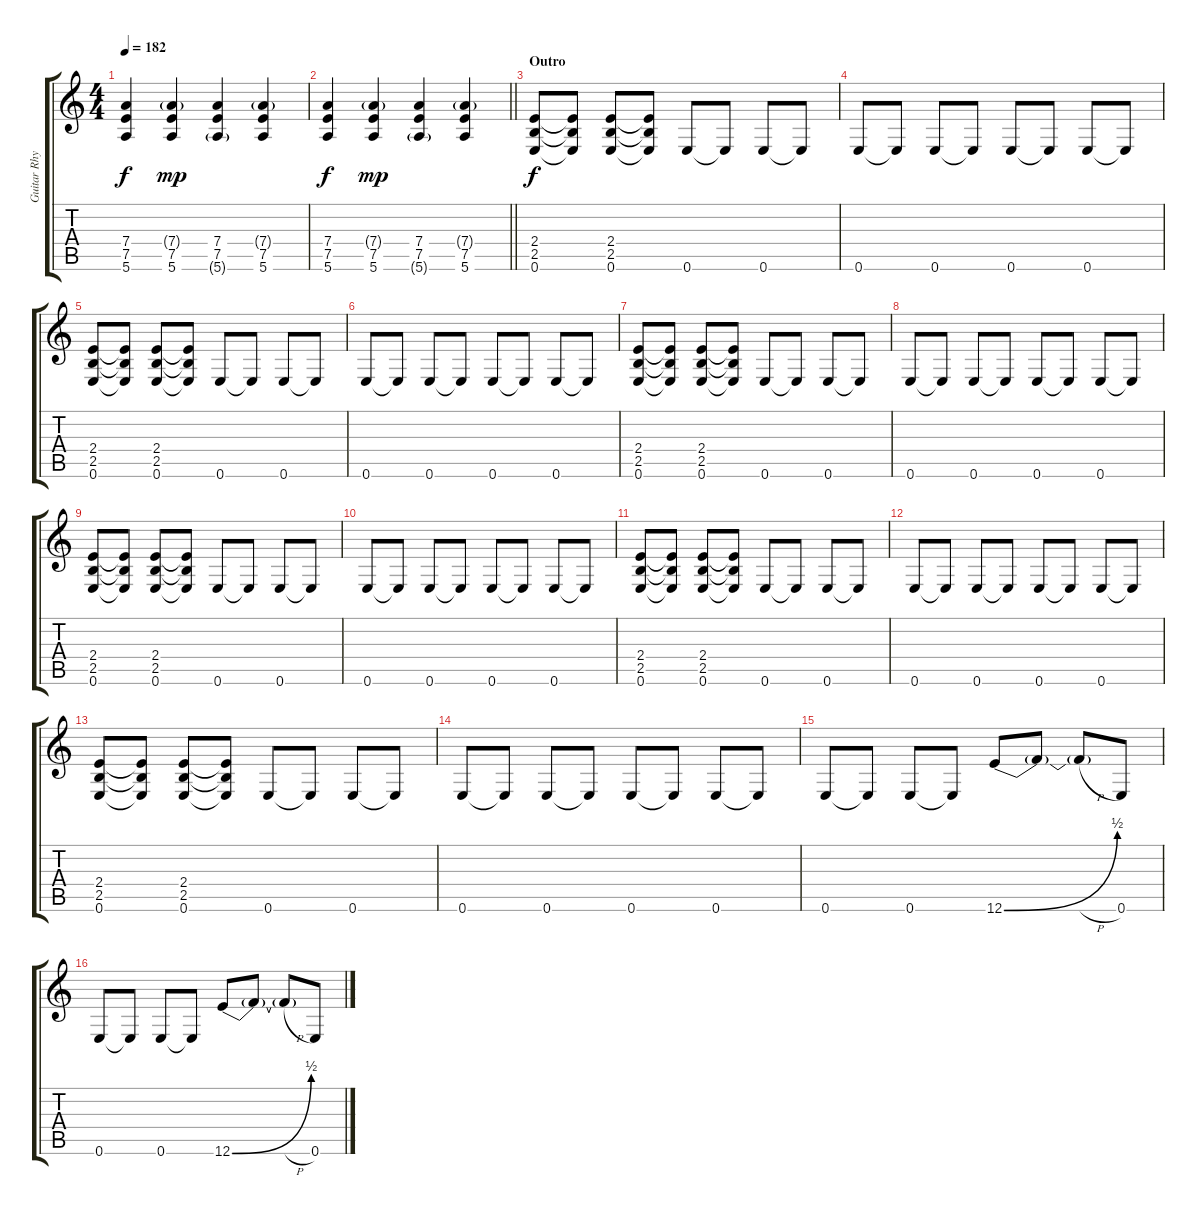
\track ("Guitar Rhythm" "Guitar Rhy") {instrument distortionguitar}
\staff {score tabs}
\tuning (E4 B3 G3 D3 A2 E2) {hide}
\ts (4 4)
\tempo 182
\clef g2
\ks c
(7.4 7.5 5.6).4{dy f} (7.4{g} 7.5 5.6).4{dy mp} (7.4 7.5 5.6{g}).4 (7.4{g} 7.5 5.6).4 |
\barLineRight lightlight
(7.4 7.5 5.6).4{dy f} (7.4{g} 7.5 5.6).4{dy mp} (7.4 7.5 5.6{g}).4 (7.4{g} 7.5 5.6).4 |
\section ("" "Outro")
(2.4 2.5 0.6).8{dy f} (2.4{t} 2.5{t} 0.6{t}).8 (2.4 2.5 0.6).8 (2.4{t} 2.5{t} 0.6{t}).8 0.6.8 0.6{t}.8 0.6.8 0.6{t}.8 |
0.6.8 0.6{t}.8 0.6.8 0.6{t}.8 0.6.8 0.6{t}.8 0.6.8 0.6{t}.8 |
(2.4 2.5 0.6).8 (2.4{t} 2.5{t} 0.6{t}).8 (2.4 2.5 0.6).8 (2.4{t} 2.5{t} 0.6{t}).8 0.6.8 0.6{t}.8 0.6.8 0.6{t}.8 |
0.6.8 0.6{t}.8 0.6.8 0.6{t}.8 0.6.8 0.6{t}.8 0.6.8 0.6{t}.8 |
(2.4 2.5 0.6).8 (2.4{t} 2.5{t} 0.6{t}).8 (2.4 2.5 0.6).8 (2.4{t} 2.5{t} 0.6{t}).8 0.6.8 0.6{t}.8 0.6.8 0.6{t}.8 |
0.6.8 0.6{t}.8 0.6.8 0.6{t}.8 0.6.8 0.6{t}.8 0.6.8 0.6{t}.8 |
(2.4 2.5 0.6).8 (2.4{t} 2.5{t} 0.6{t}).8 (2.4 2.5 0.6).8 (2.4{t} 2.5{t} 0.6{t}).8 0.6.8 0.6{t}.8 0.6.8 0.6{t}.8 |
0.6.8 0.6{t}.8 0.6.8 0.6{t}.8 0.6.8 0.6{t}.8 0.6.8 0.6{t}.8 |
(2.4 2.5 0.6).8 (2.4{t} 2.5{t} 0.6{t}).8 (2.4 2.5 0.6).8 (2.4{t} 2.5{t} 0.6{t}).8 0.6.8 0.6{t}.8 0.6.8 0.6{t}.8 |
0.6.8 0.6{t}.8 0.6.8 0.6{t}.8 0.6.8 0.6{t}.8 0.6.8 0.6{t}.8 |
(2.4 2.5 0.6).8 (2.4{t} 2.5{t} 0.6{t}).8 (2.4 2.5 0.6).8 (2.4{t} 2.5{t} 0.6{t}).8 0.6.8 0.6{t}.8 0.6.8 0.6{t}.8 |
0.6.8 0.6{t}.8 0.6.8 0.6{t}.8 0.6.8 0.6{t}.8 0.6.8 0.6{t}.8 |
0.6.8 0.6{t}.8 0.6.8 0.6{t}.8 12.6{be (bend 0 0 60 2)}.8 12.6{t}.8 12.6{h t}.8 0.6.8 |
0.6.8 0.6{t}.8 0.6.8 0.6{t}.8 12.6{be (bend 0 0 60 2)}.8 12.6{t}.8 12.6{h t}.8 0.6.8
